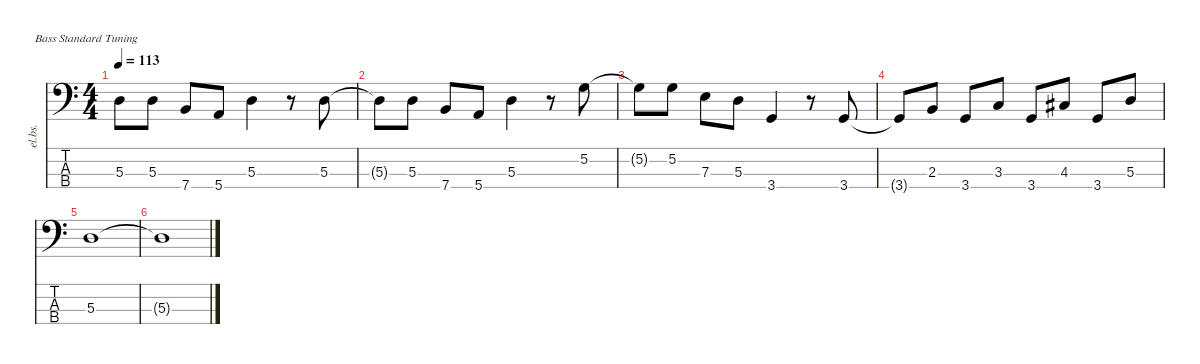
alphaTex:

\defaultSystemsLayout 4
\hideDynamics
\bracketExtendMode nobrackets
\otherSystemsTrackNameOrientation horizontal
\track ("Electric Bass" "el.bs.") {instrument electricbassfinger}
\staff {score tabs}
\tuning (G2 D2 A1 E1)
\ts (4 4)
\tempo 113
\clef f4
\ks c
5.3.8{dy mf} 5.3.8 7.4.8 5.4.8 5.3.4 r.8 5.3.8 |
5.3{t}.8 5.3.8 7.4.8 5.4.8 5.3.4 r.8 5.2.8 |
5.2{t}.8 5.2.8 7.3.8 5.3.8 3.4.4 r.8 3.4.8 |
3.4{t}.8 2.3.8 3.4.8 3.3.8 3.4.8 4.3.8 3.4.8 5.3.8 |
5.3.1 |
5.3{t}.1
